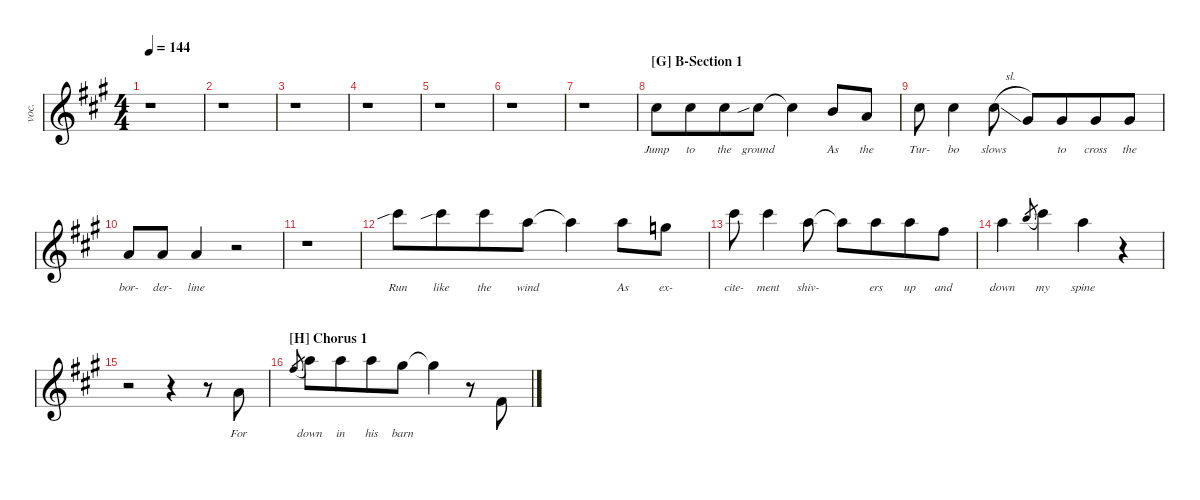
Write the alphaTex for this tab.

\defaultSystemsLayout 4
\hideDynamics
\bracketExtendMode nobrackets
\track ("Vocals" "voc.") {instrument voiceoohs}
\staff {score}
\tuning (E4 B3 G3 D3 A2 E2)
\displaytranspose 12
\ts (4 4)
\tempo 144
\clef g2
\ks a
r.1{dy mf beam Down} |
r.1{beam Down} |
r.1{beam Down} |
r.1{beam Down} |
r.1{beam Down} |
r.1{beam Down} |
r.1{beam Down} |
\section ("G" "B-Section 1")
2.2{acc #}.8{lyrics (0 "Jump") lyrics (1 "") lyrics (2 "") lyrics (3 "") lyrics (4 "") beam Down} 2.2{acc #}.8{lyrics (0 "to") lyrics (1 "") lyrics (2 "") lyrics (3 "") lyrics (4 "") beam Down beam merge} 2.2{acc #}.8{lyrics (0 "the") lyrics (1 "") lyrics (2 "") lyrics (3 "") lyrics (4 "") beam Down} 2.2{sib acc #}.8{lyrics (0 "ground") lyrics (1 "") lyrics (2 "") lyrics (3 "") lyrics (4 "") beam Down} 2.2{t acc #}.4{beam Down} 4.3{acc forcenatural}.8{lyrics (0 "As") lyrics (1 "") lyrics (2 "") lyrics (3 "") lyrics (4 "") beam Up} 2.3{acc forcenatural}.8{lyrics (0 "the") lyrics (1 "") lyrics (2 "") lyrics (3 "") lyrics (4 "") beam Up} |
2.2{acc #}.8{lyrics (0 "Tur-") lyrics (1 "") lyrics (2 "") lyrics (3 "") lyrics (4 "") beam Down} 2.2{acc #}.4{lyrics (0 "bo") lyrics (1 "") lyrics (2 "") lyrics (3 "") lyrics (4 "") beam Down} 6.3{sl acc #}.8{lyrics (0 "slows") lyrics (1 "") lyrics (2 "") lyrics (3 "") lyrics (4 "") beam Down} 1.3{acc #}.8{beam Up} 1.3{acc #}.8{lyrics (0 "to") lyrics (1 "") lyrics (2 "") lyrics (3 "") lyrics (4 "") beam Up beam merge} 1.3{acc #}.8{lyrics (0 "cross") lyrics (1 "") lyrics (2 "") lyrics (3 "") lyrics (4 "") beam Up} 1.3{acc #}.8{lyrics (0 "the") lyrics (1 "") lyrics (2 "") lyrics (3 "") lyrics (4 "") beam Up} |
2.3{acc forcenatural}.8{lyrics (0 "bor-") lyrics (1 "") lyrics (2 "") lyrics (3 "") lyrics (4 "") beam Up} 2.3{acc forcenatural}.8{lyrics (0 "der-") lyrics (1 "") lyrics (2 "") lyrics (3 "") lyrics (4 "") beam Up} 2.3{acc forcenatural}.4{lyrics (0 "line") lyrics (1 "") lyrics (2 "") lyrics (3 "") lyrics (4 "") beam Up} r.2{beam Down} |
r.1{beam Down} |
9.1{sib acc #}.8{lyrics (0 "Run") lyrics (1 "") lyrics (2 "") lyrics (3 "") lyrics (4 "") beam Down} 9.1{sib acc #}.8{lyrics (0 "like") lyrics (1 "") lyrics (2 "") lyrics (3 "") lyrics (4 "") beam Down beam merge} 9.1{acc #}.8{lyrics (0 "the") lyrics (1 "") lyrics (2 "") lyrics (3 "") lyrics (4 "") beam Down} 5.1{acc forcenatural}.8{lyrics (0 "wind") lyrics (1 "") lyrics (2 "") lyrics (3 "") lyrics (4 "") beam Down} 5.1{t acc forcenatural}.4{beam Down} 5.1{acc forcenatural}.8{lyrics (0 "As") lyrics (1 "") lyrics (2 "") lyrics (3 "") lyrics (4 "") beam Down} 3.1{acc forcenatural}.8{lyrics (0 "ex-") lyrics (1 "") lyrics (2 "") lyrics (3 "") lyrics (4 "") beam Down} |
9.1{acc #}.8{lyrics (0 "cite-") lyrics (1 "") lyrics (2 "") lyrics (3 "") lyrics (4 "") beam Down} 9.1{acc #}.4{lyrics (0 "ment") lyrics (1 "") lyrics (2 "") lyrics (3 "") lyrics (4 "") beam Down} 5.1{acc forcenatural}.8{lyrics (0 "shiv-") lyrics (1 "") lyrics (2 "") lyrics (3 "") lyrics (4 "") beam Down} 5.1{t acc forcenatural}.8{beam Down} 5.1{acc forcenatural}.8{lyrics (0 "ers") lyrics (1 "") lyrics (2 "") lyrics (3 "") lyrics (4 "") beam Down beam merge} 5.1{acc forcenatural}.8{lyrics (0 "up") lyrics (1 "") lyrics (2 "") lyrics (3 "") lyrics (4 "") beam Down} 2.1{acc #}.8{lyrics (0 "and") lyrics (1 "") lyrics (2 "") lyrics (3 "") lyrics (4 "") beam Down} |
5.1{acc forcenatural}.4{lyrics (0 "down") lyrics (1 "") lyrics (2 "") lyrics (3 "") lyrics (4 "") beam Down} 7.1{acc forcenatural}.8{gr legatoorigin beam Up} 9.1{acc #}.4{lyrics (0 "my") lyrics (1 "") lyrics (2 "") lyrics (3 "") lyrics (4 "") beam Down} 5.1{acc forcenatural}.4{lyrics (0 "spine") lyrics (1 "") lyrics (2 "") lyrics (3 "") lyrics (4 "") beam Down} r.4{beam Down} |
r.2{beam Down} r.4{beam Down} r.8{beam Down} -7.1{acc forcenatural}.8{lyrics (0 "For") lyrics (1 "") lyrics (2 "") lyrics (3 "") lyrics (4 "") beam Up} |
\section ("H" "Chorus 1")
2.1{acc #}.8{gr legatoorigin beam Up} 5.1{acc forcenatural}.8{lyrics (0 "down") lyrics (1 "") lyrics (2 "") lyrics (3 "") lyrics (4 "") beam Down} 5.1{acc forcenatural}.8{lyrics (0 "in") lyrics (1 "") lyrics (2 "") lyrics (3 "") lyrics (4 "") beam Down beam merge} 5.1{acc forcenatural}.8{lyrics (0 "his") lyrics (1 "") lyrics (2 "") lyrics (3 "") lyrics (4 "") beam Down} 4.1{acc #}.8{lyrics (0 "barn") lyrics (1 "") lyrics (2 "") lyrics (3 "") lyrics (4 "") beam Down} 4.1{t acc #}.4{beam Down} r.8{beam Down} -10.1{acc #}.8{beam Up}
